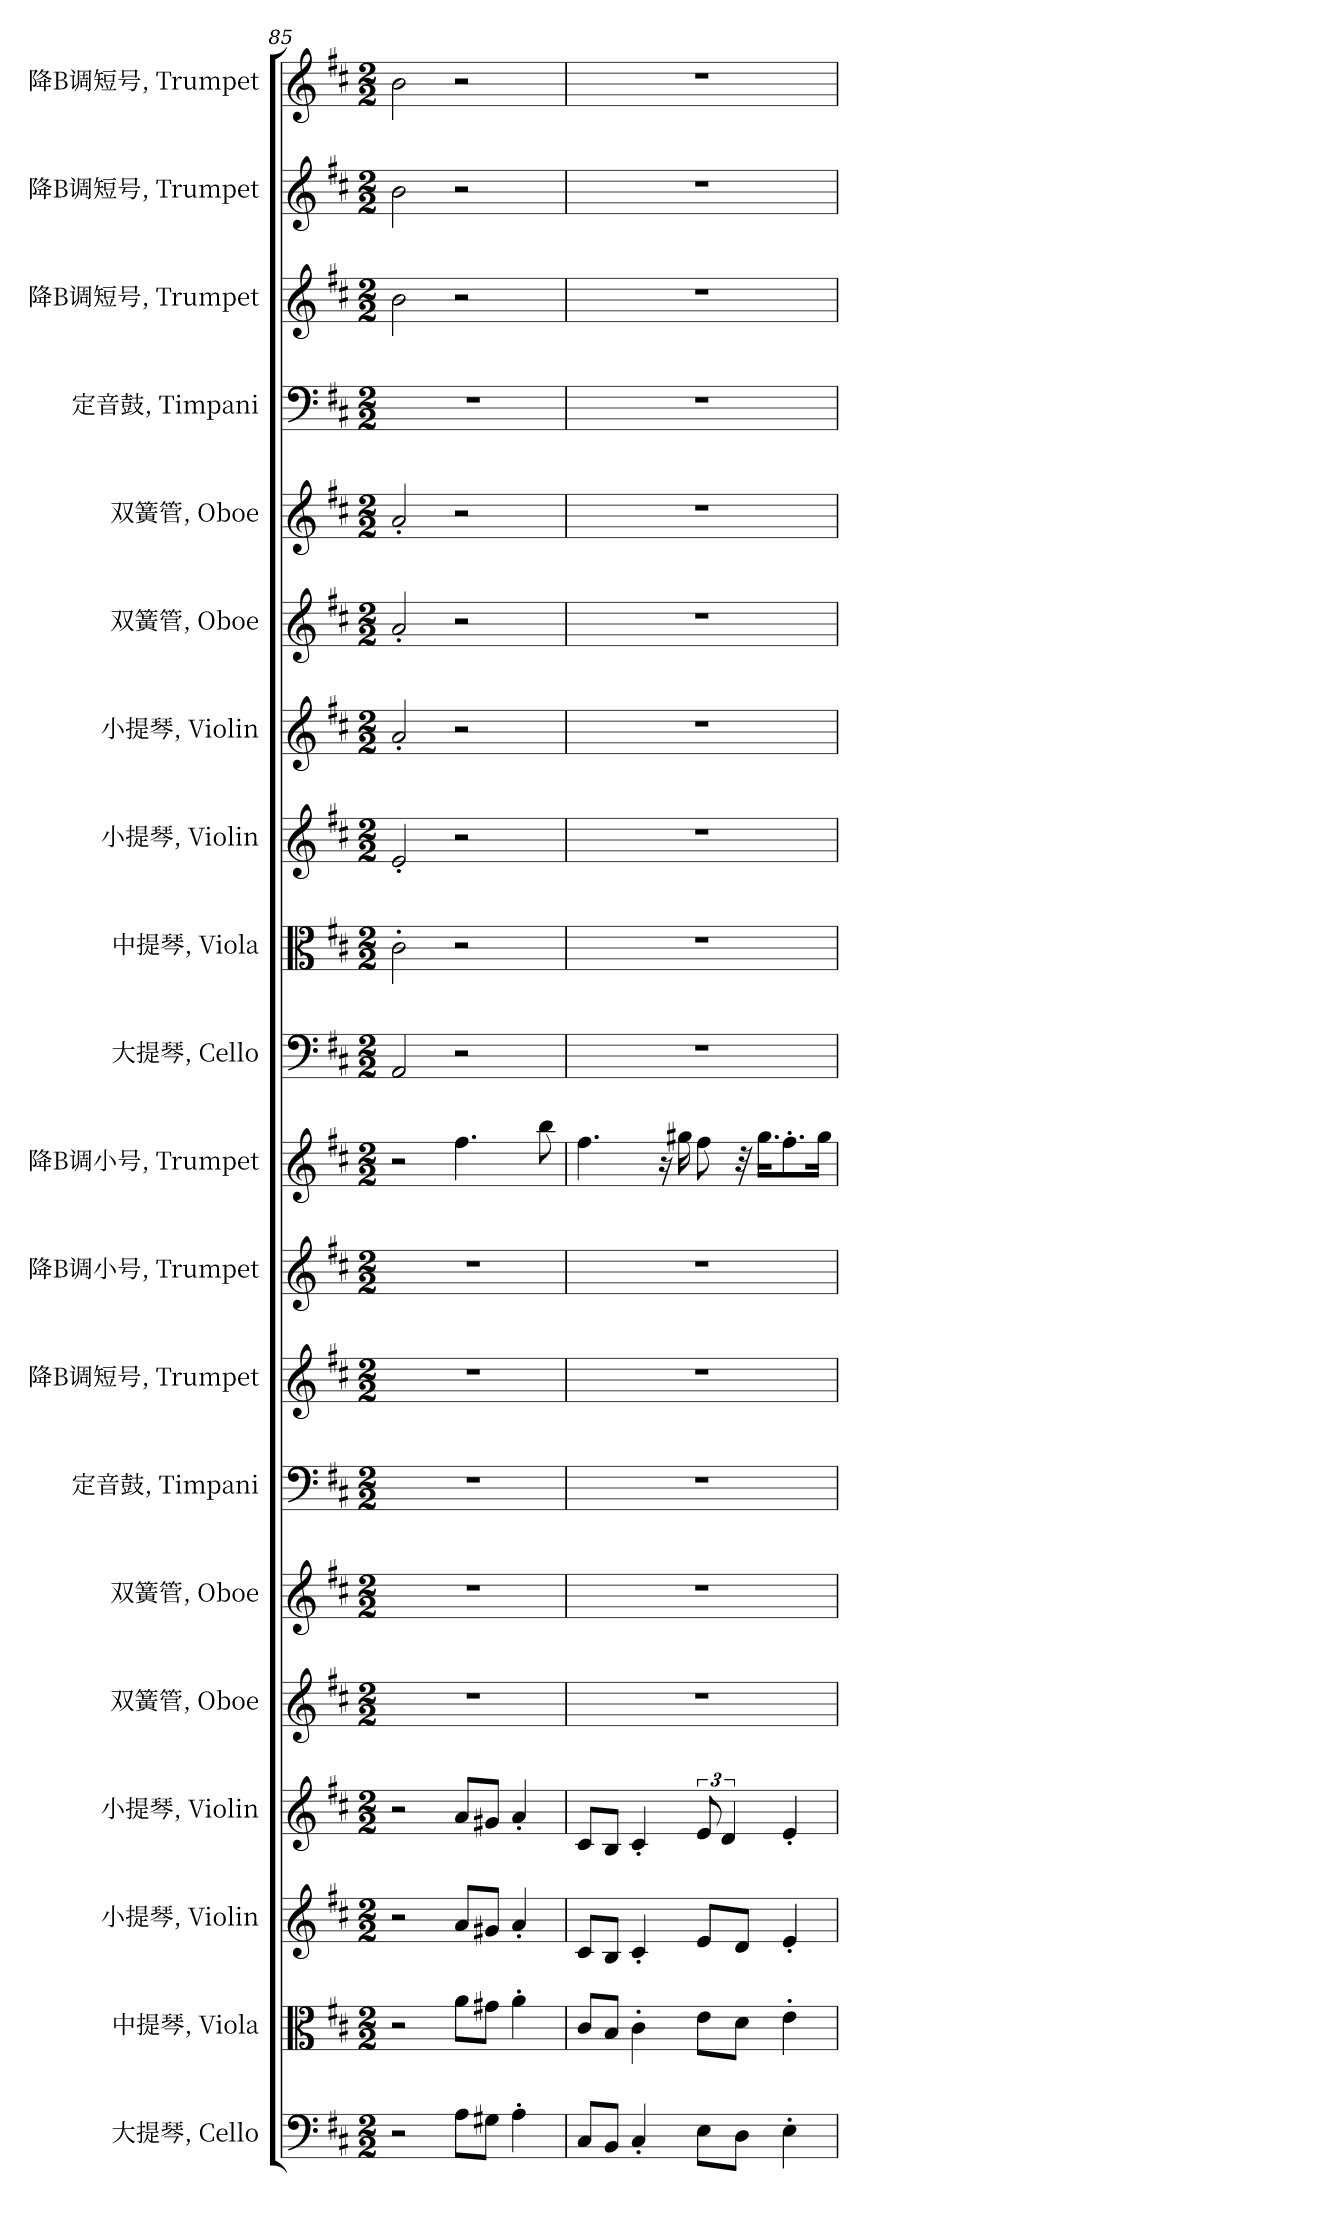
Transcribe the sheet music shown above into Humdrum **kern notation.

**kern	**kern	**kern	**kern	**kern	**kern	**kern	**kern	**kern	**kern	**kern	**kern	**kern	**kern	**kern	**kern	**kern	**kern	**kern	**kern
*part20	*part19	*part18	*part17	*part16	*part15	*part14	*part13	*part12	*part11	*part10	*part9	*part8	*part7	*part6	*part5	*part4	*part3	*part2	*part1
*staff20	*staff19	*staff18	*staff17	*staff16	*staff15	*staff14	*staff13	*staff12	*staff11	*staff10	*staff9	*staff8	*staff7	*staff6	*staff5	*staff4	*staff3	*staff2	*staff1
*I"大提琴, Cello	*I"中提琴, Viola	*I"小提琴, Violin	*I"小提琴, Violin	*I"双簧管, Oboe	*I"双簧管, Oboe	*I"定音鼓, Timpani	*I"降B调短号, Trumpet	*I"降B调小号, Trumpet	*I"降B调小号, Trumpet	*I"大提琴, Cello	*I"中提琴, Viola	*I"小提琴, Violin	*I"小提琴, Violin	*I"双簧管, Oboe	*I"双簧管, Oboe	*I"定音鼓, Timpani	*I"降B调短号, Trumpet	*I"降B调短号, Trumpet	*I"降B调短号, Trumpet
*	*I'Vla.	*I'Vln.	*I'Vln.	*I'Ob.	*I'Ob.	*I'Timp.	*	*I'B♭ Tpt.	*I'B♭ Tpt.	*	*I'Vla.	*I'Vln.	*I'Vln.	*I'Ob.	*I'Ob.	*I'Timp.	*	*	*
*clefF4	*clefC3	*clefG2	*clefG2	*clefG2	*clefG2	*clefF4	*clefG2	*clefG2	*clefG2	*clefF4	*clefC3	*clefG2	*clefG2	*clefG2	*clefG2	*clefF4	*clefG2	*clefG2	*clefG2
*	*	*	*	*	*	*	*ITrd1c2	*ITrd1c2	*ITrd1c2	*	*	*	*	*	*	*	*ITrd1c2	*ITrd1c2	*ITrd1c2
*k[f#c#]	*k[f#c#]	*k[f#c#]	*k[f#c#]	*k[f#c#]	*k[f#c#]	*k[f#c#]	*k[]	*k[]	*k[]	*k[f#c#]	*k[f#c#]	*k[f#c#]	*k[f#c#]	*k[f#c#]	*k[f#c#]	*k[f#c#]	*k[]	*k[]	*k[]
*M2/2	*M2/2	*M2/2	*M2/2	*M2/2	*M2/2	*M2/2	*M2/2	*M2/2	*M2/2	*M2/2	*M2/2	*M2/2	*M2/2	*M2/2	*M2/2	*M2/2	*M2/2	*M2/2	*M2/2
=85	=85	=85	=85	=85	=85	=85	=85	=85	=85	=85	=85	=85	=85	=85	=85	=85	=85	=85	=85
2r	2r	2r	2r	1r	1r	1r	1r	1r	2r	2AA/	2c#'\	2e'/	2a'/	2a'/	2a'/	1r	2a\	2a\	2a\
8A\L	8a\L	8a/L	8a/L	.	.	.	.	.	4.ee\	2r	2r	2r	2r	2r	2r	.	2r	2r	2r
8G#X\J	8g#X\J	8g#X/J	8g#X/J	.	.	.	.	.	.	.	.	.	.	.	.	.	.	.	.
4A'\	4a'\	4a'/	4a'/	.	.	.	.	.	.	.	.	.	.	.	.	.	.	.	.
.	.	.	.	.	.	.	.	.	8aa\	.	.	.	.	.	.	.	.	.	.
=86	=86	=86	=86	=86	=86	=86	=86	=86	=86	=86	=86	=86	=86	=86	=86	=86	=86	=86	=86
8C#/L	8c#/L	8c#/L	8c#/L	1r	1r	1r	1r	1r	4.ee\	1r	1r	1r	1r	1r	1r	1r	1r	1r	1r
8BB/J	8B/J	8B/J	8B/J	.	.	.	.	.	.	.	.	.	.	.	.	.	.	.	.
4C#'/	4c#'\	4c#'/	4c#'/	.	.	.	.	.	.	.	.	.	.	.	.	.	.	.	.
.	.	.	.	.	.	.	.	.	16r	.	.	.	.	.	.	.	.	.	.
.	.	.	.	.	.	.	.	.	16ff#X\	.	.	.	.	.	.	.	.	.	.
8E\L	8e\L	8e/L	12e/	.	.	.	.	.	8ee\	.	.	.	.	.	.	.	.	.	.
.	.	.	6d/	.	.	.	.	.	.	.	.	.	.	.	.	.	.	.	.
8D\J	8d\J	8d/J	.	.	.	.	.	.	32r	.	.	.	.	.	.	.	.	.	.
.	.	.	.	.	.	.	.	.	16.ff#\KL	.	.	.	.	.	.	.	.	.	.
4E'\	4e'\	4e'/	4e'/	.	.	.	.	.	8.ee'\	.	.	.	.	.	.	.	.	.	.
.	.	.	.	.	.	.	.	.	16ff#\Jk	.	.	.	.	.	.	.	.	.	.
=	=	=	=	=	=	=	=	=	=	=	=	=	=	=	=	=	=	=	=
*-	*-	*-	*-	*-	*-	*-	*-	*-	*-	*-	*-	*-	*-	*-	*-	*-	*-	*-	*-
